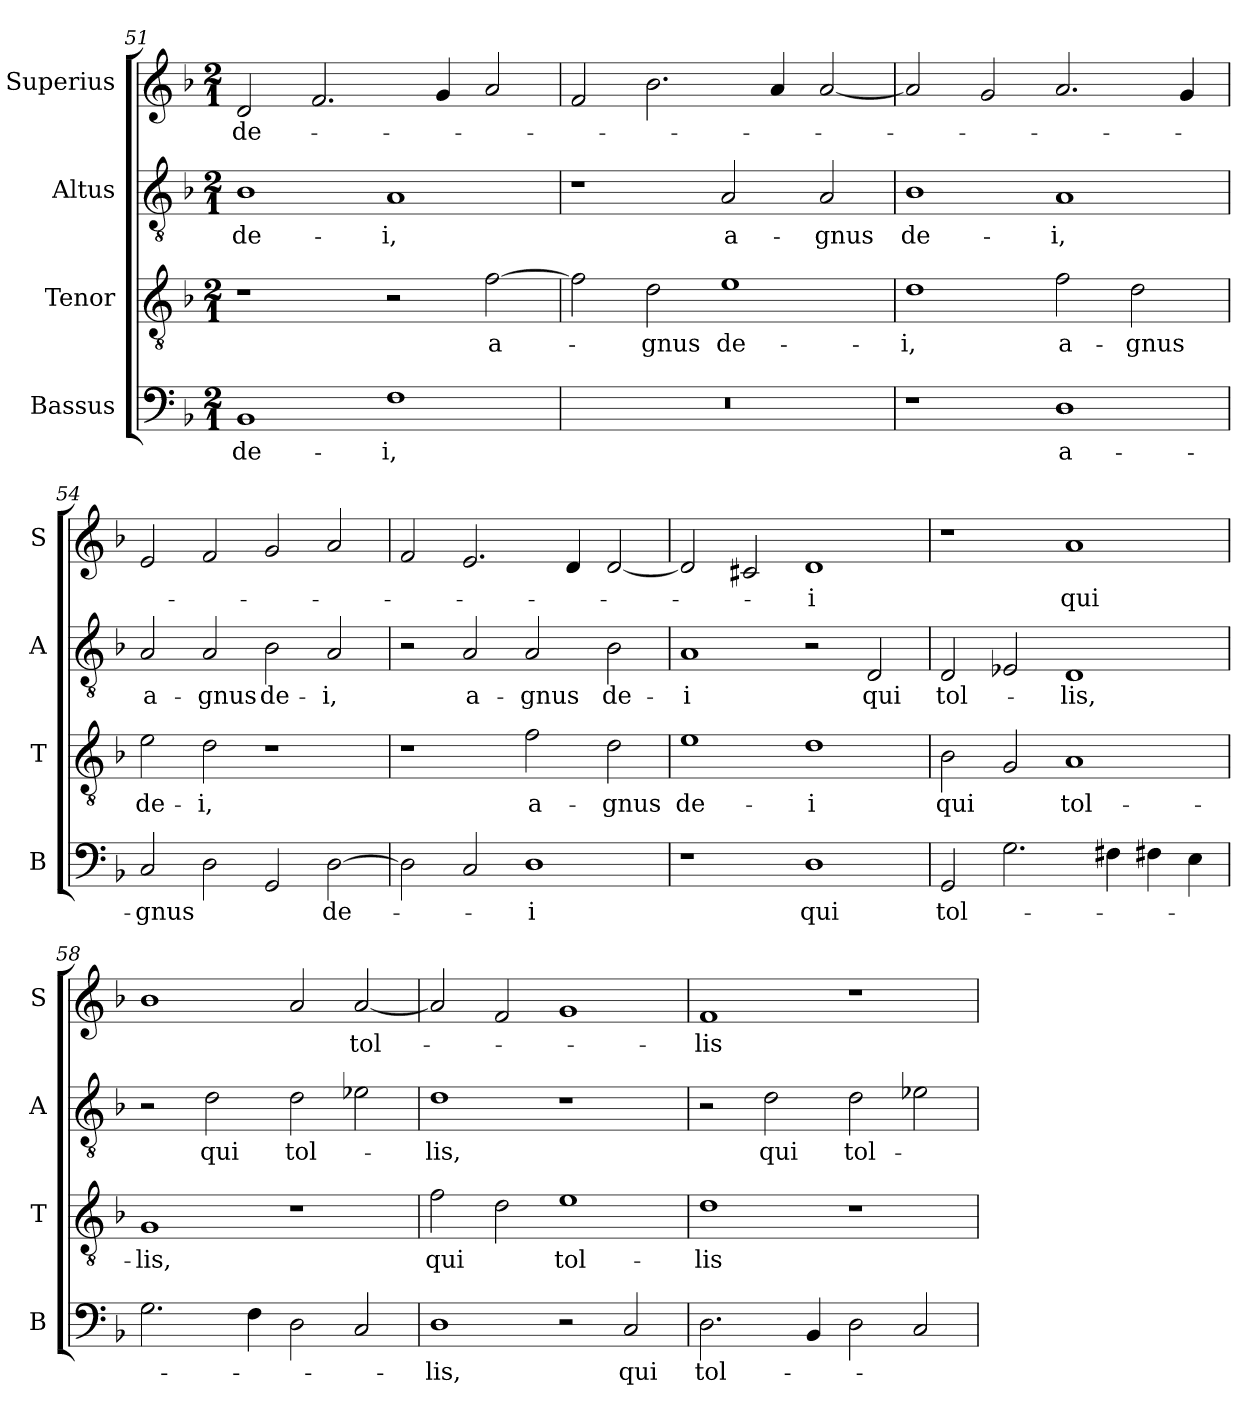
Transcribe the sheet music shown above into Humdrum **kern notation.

**kern	**text	**kern	**text	**kern	**text	**kern	**text
*part4	*part4	*part3	*part3	*part2	*part2	*part1	*part1
*staff4	*staff4	*staff3	*staff3	*staff2	*staff2	*staff1	*staff1
*I"Bassus	*	*I"Tenor	*	*I"Altus	*	*I"Superius	*
*I'B	*	*I'T	*	*I'A	*	*I'S	*
*clefF4	*	*clefGv2	*	*clefGv2	*	*clefG2	*
*k[b-]	*	*k[b-]	*	*k[b-]	*	*k[b-]	*
*M2/1	*	*M2/1	*	*M2/1	*	*M2/1	*
=51	=51	=51	=51	=51	=51	=51	=51
1BB-	de-	1r	.	1B-	de-	2d/	de-
.	.	.	.	.	.	2.f/	.
1F	-i,	2r	.	1A	-i,	.	.
.	.	.	.	.	.	4g/	.
.	.	[2f\	a-	.	.	2a/	.
=52	=52	=52	=52	=52	=52	=52	=52
0r	.	2f\]	.	1r	.	2f/	.
.	.	2d\	-gnus	.	.	2.b-\	.
.	.	1e	de-	2A/	a-	.	.
.	.	.	.	.	.	4a/	.
.	.	.	.	2A/	-gnus	[2a/	.
=53	=53	=53	=53	=53	=53	=53	=53
1r	.	1d	-i,	1B-	de-	2a/]	.
.	.	.	.	.	.	2g/	.
1D	a-	2f\	a-	1A	-i,	2.a/	.
.	.	2d\	-gnus	.	.	.	.
.	.	.	.	.	.	4g/	.
=54	=54	=54	=54	=54	=54	=54	=54
2C/	-gnus	2e\	de-	2A/	a-	2e/	.
2D\	.	2d\	-i,	2A/	-gnus	2f/	.
2GG/	.	1r	.	2B-\	de-	2g/	.
[2D\	de-	.	.	2A/	-i,	2a/	.
=55	=55	=55	=55	=55	=55	=55	=55
2D\]	.	1r	.	2r	.	2f/	.
2C/	.	.	.	2A/	a-	2.e/	.
1D	-i	2f\	a-	2A/	-gnus	.	.
.	.	.	.	.	.	4d/	.
.	.	2d\	-gnus	2B-\	de-	[2d/	.
=56	=56	=56	=56	=56	=56	=56	=56
1r	.	1e	de-	1A	-i	2d/]	.
.	.	.	.	.	.	2c#X/	.
1D	qui	1d	-i	2r	.	1d	-i
.	.	.	.	2D/	qui	.	.
=57	=57	=57	=57	=57	=57	=57	=57
2GG/	tol-	2B-\	qui	2D/	tol-	1r	.
2.G\	.	2G/	.	2E-X/	.	.	.
.	.	1A	tol-	1D	-lis,	1a	qui
4F#X\	.	.	.	.	.	.	.
4F#X\	.	.	.	.	.	.	.
4E\	.	.	.	.	.	.	.
=58	=58	=58	=58	=58	=58	=58	=58
2.G\	.	1G	-lis,	2r	.	1b-	.
.	.	.	.	2d\	qui	.	.
4F\	.	.	.	.	.	.	.
2D\	.	1r	.	2d\	tol-	2a/	.
2C/	.	.	.	2e-X\	.	[2a/	tol-
=59	=59	=59	=59	=59	=59	=59	=59
1D	-lis,	2f\	qui	1d	-lis,	2a/]	.
.	.	2d\	.	.	.	2f/	.
2r	.	1e	tol-	1r	.	1g	.
2C/	qui	.	.	.	.	.	.
=60	=60	=60	=60	=60	=60	=60	=60
2.D\	tol-	1d	-lis	2r	.	1f	-lis
.	.	.	.	2d\	qui	.	.
4BB-/	.	.	.	.	.	.	.
2D\	.	1r	.	2d\	tol-	1r	.
2C/	.	.	.	2e-X\	.	.	.
=	=	=	=	=	=	=	=
*-	*-	*-	*-	*-	*-	*-	*-
